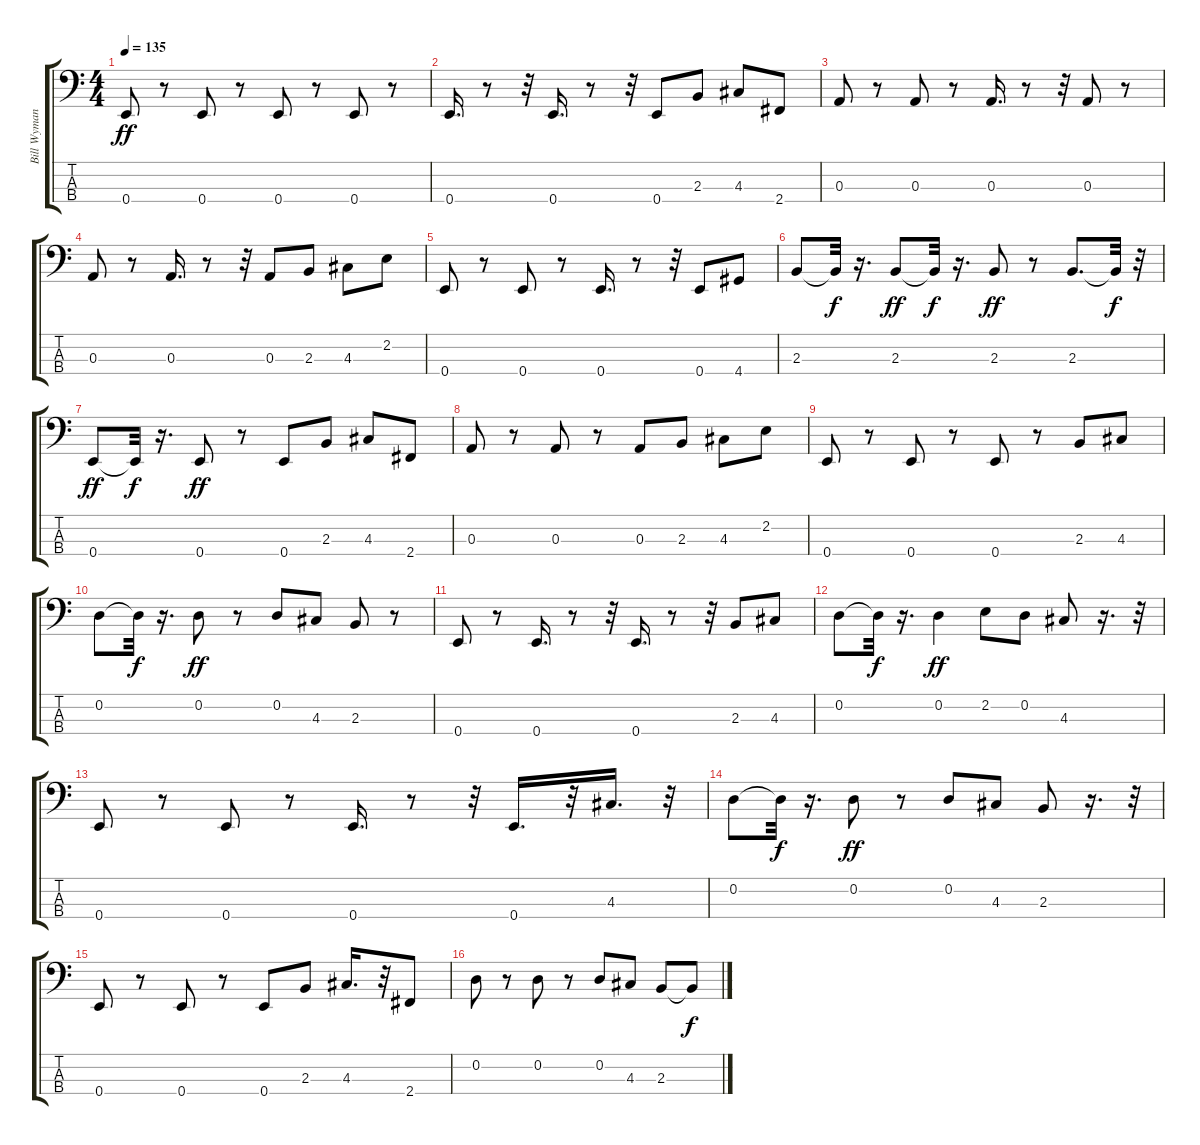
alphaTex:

\track ("Bill Wyman - Bass" "Bill Wyman") {instrument electricbassfinger}
\staff {score tabs}
\tuning (G2 D2 A1 E1) {hide}
\ts (4 4)
\tempo 135
\clef f4
\ks c
0.4.8{dy ff} r.8 0.4.8 r.8 0.4.8 r.8 0.4.8 r.8 |
0.4.16{d} r.8 r.32 0.4.16{d} r.8 r.32 0.4.8 2.3.8 4.3.8 2.4.8 |
0.3.8 r.8 0.3.8 r.8 0.3.16{d} r.8 r.32 0.3.8 r.8 |
0.3.8 r.8 0.3.16{d} r.8 r.32 0.3.8 2.3.8 4.3.8 2.2.8 |
0.4.8 r.8 0.4.8 r.8 0.4.16{d} r.8 r.32 0.4.8 4.4.8 |
2.3.8 2.3{t}.32{dy f} r.16{d} 2.3.8{dy ff} 2.3{t}.32{dy f} r.16{d} 2.3.8{dy ff} r.8 2.3.8{d} 2.3{t}.32{dy f} r.32 |
0.4.8{dy ff} 0.4{t}.32{dy f} r.16{d} 0.4.8{dy ff} r.8 0.4.8 2.3.8 4.3.8 2.4.8 |
0.3.8 r.8 0.3.8 r.8 0.3.8 2.3.8 4.3.8 2.2.8 |
0.4.8 r.8 0.4.8 r.8 0.4.8 r.8 2.3.8 4.3.8 |
0.2.8 0.2{t}.32{dy f} r.16{d} 0.2.8{dy ff} r.8 0.2.8 4.3.8 2.3.8 r.8 |
0.4.8 r.8 0.4.16{d} r.8 r.32 0.4.16{d} r.8 r.32 2.3.8 4.3.8 |
0.2.8 0.2{t}.32{dy f} r.16{d} 0.2.4{dy ff} 2.2.8 0.2.8 4.3.8 r.16{d} r.32 |
0.4.8 r.8 0.4.8 r.8 0.4.16{d} r.8 r.32 0.4.16{d} r.32 4.3.16{d} r.32 |
0.2.8 0.2{t}.32{dy f} r.16{d} 0.2.8{dy ff} r.8 0.2.8 4.3.8 2.3.8 r.16{d} r.32 |
0.4.8 r.8 0.4.8 r.8 0.4.8 2.3.8 4.3.16{d} r.32 2.4.8 |
0.2.8 r.8 0.2.8 r.8 0.2.8 4.3.8 2.3.8 2.3{t}.8{dy f}
